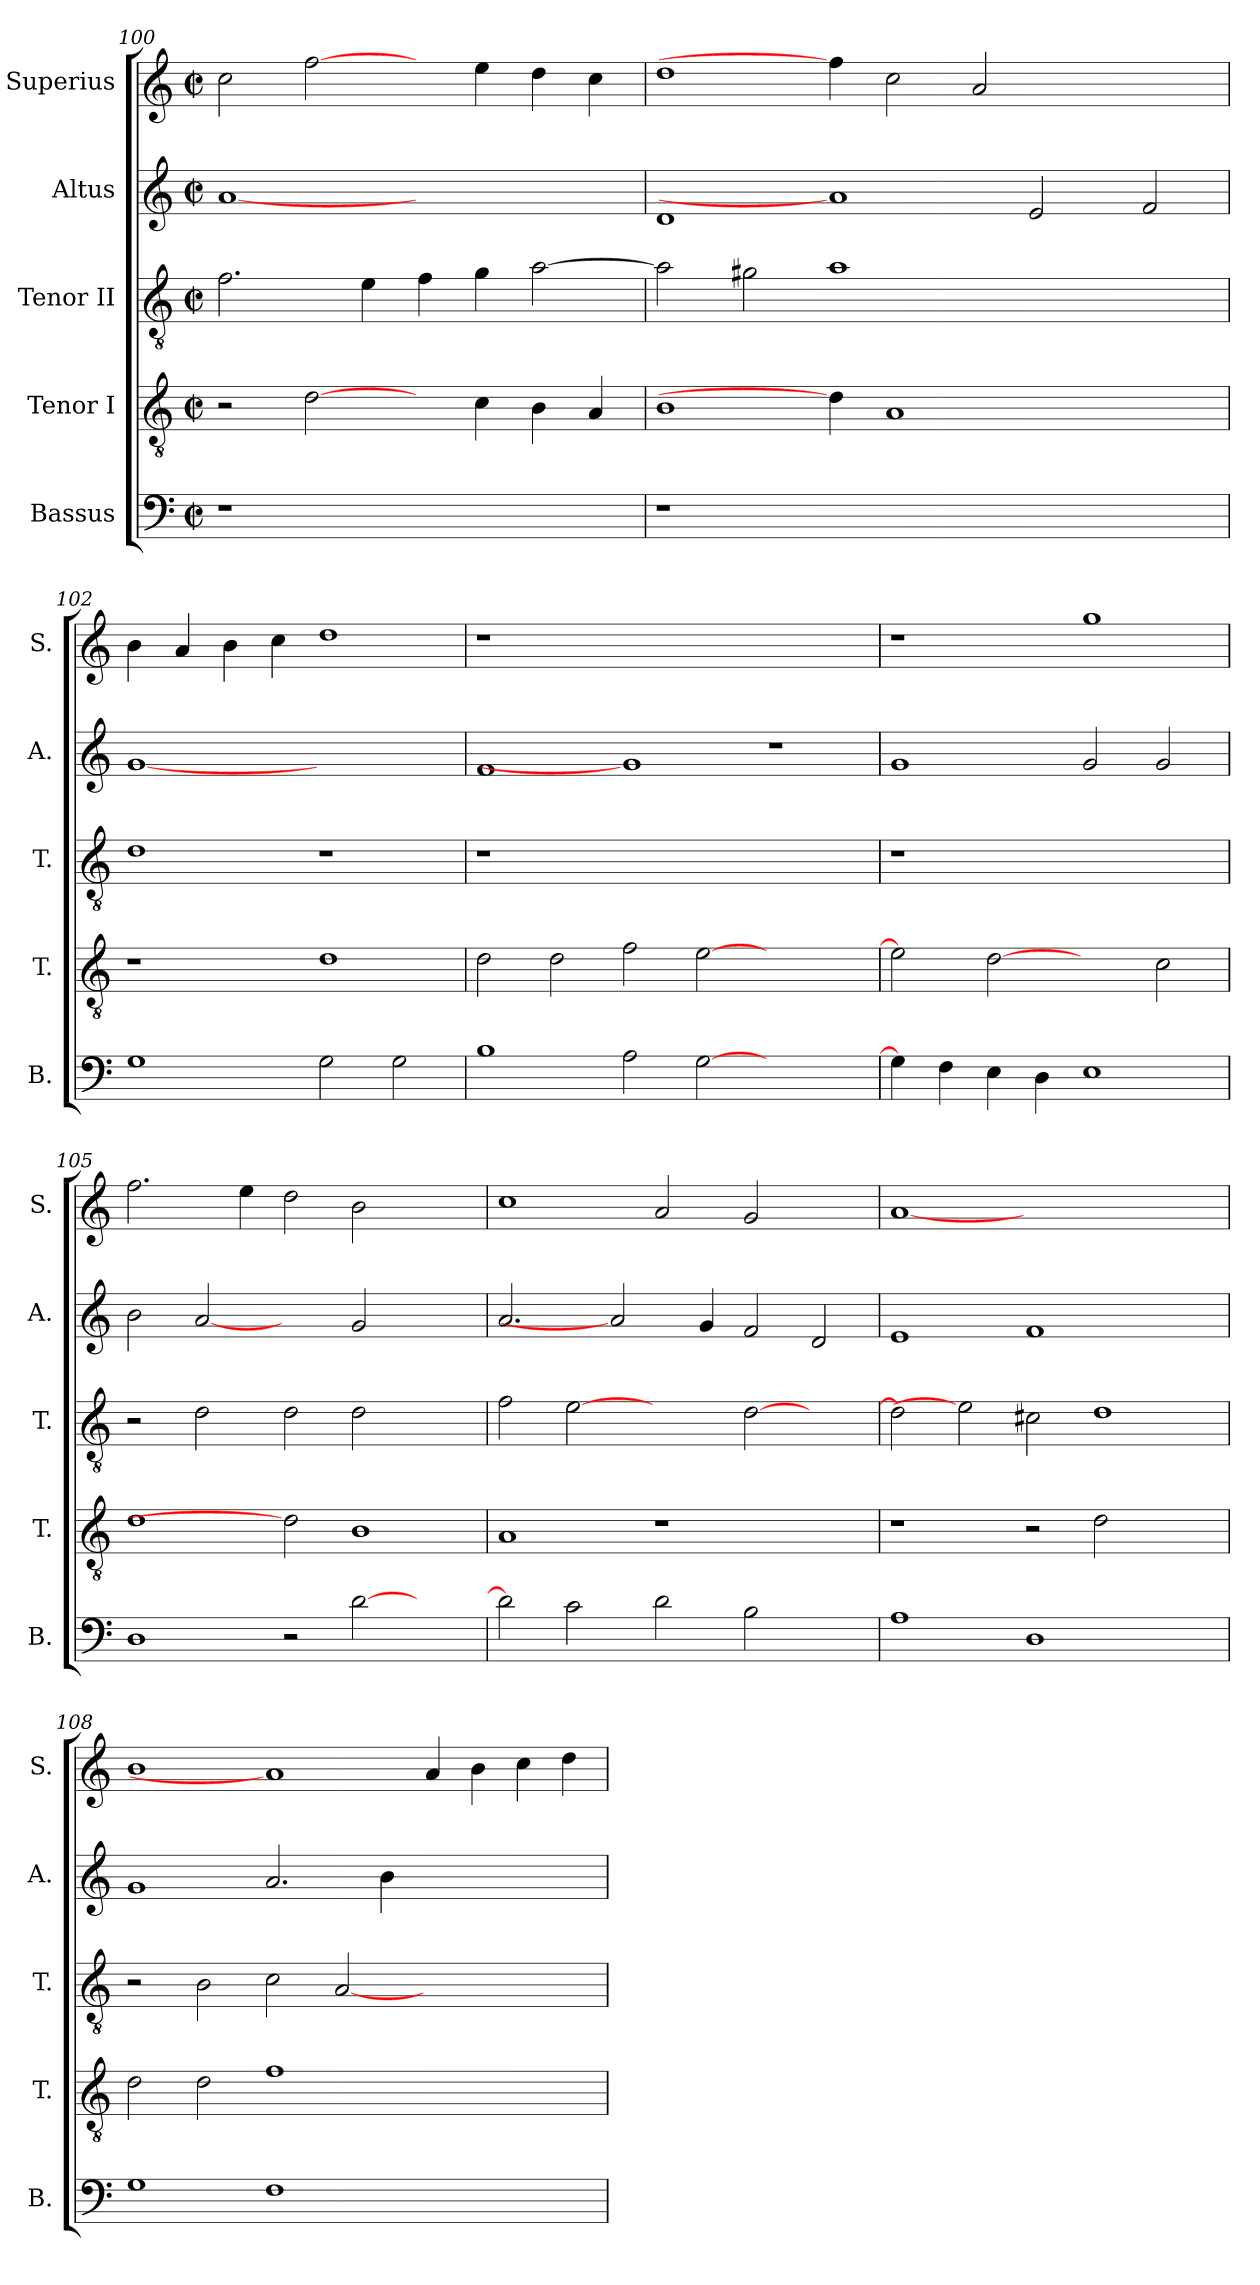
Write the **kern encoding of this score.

**kern	**kern	**kern	**kern	**kern
*part5	*part4	*part3	*part2	*part1
*staff5	*staff4	*staff3	*staff2	*staff1
*I"Bassus	*I"Tenor I	*I"Tenor II	*I"Altus	*I"Superius
*I'B.	*I'T.	*I'T.	*I'A.	*I'S.
*clefF4	*clefGv2	*clefGv2	*clefG2	*clefG2
*	*ITrd7c12	*ITrd7c12	*	*
*k[]	*k[]	*k[]	*k[]	*k[]
*C:	*C:	*C:	*C:	*C:
*M2/2	*M2/2	*M2/2	*M2/2	*M2/2
*met(c|)	*met(c|)	*met(c|)	*met(c|)	*met(c|)
=100	=100	=100	=100	=100
!LO:N:vis=1	!	!	!	!
1r	2r	2.Fi\	[1ai	2cci\
.	[2Di\	.	.	[2ffi\
.	.	4Ei\	.	.
1ryy	4ryy	4Fi\	1ryy	4ryy
.	4Ci\	4Gi\	.	4eei\
.	4BBi\	[>2Ai\	.	4ddi\
.	4AAi/	.	.	4cci\
=101	=101	=101	=101	=101
!LO:N:vis=1	!	!	!	!
1r	1BBi	2Ai\]	1di	1ddi
.	.	2G#Xi\	.	.
0ryy	4Di\]	1Ai	1ai]	4ffi\]
.	1AAi	.	.	2cci\
.	.	.	.	2ai/
.	.	1ryy	2ei/	.
.	2.ryy	.	.	2.ryy
.	.	.	2fi/	.
=102	=102	=102	=102	=102
1Gi	1r	1Di	[1gi	4bi\
.	.	.	.	4ai/
.	.	.	.	4bi\
.	.	.	.	4cci\
2Gi\	1Di	1r	1ryy	1ddi
2Gi\	.	.	.	.
!!LO:PB:g=z
=103	=103	=103	=103	=103
!	!	!LO:N:vis=1	!	!LO:N:vis=1
1Bi	2Di\	1r	1fi	1r
.	2Di\	.	.	.
2Ai\	2Fi\	0ryy	1gi]	0ryy
[>2Gi\	[>2Ei\	.	.	.
1ryy	1ryy	.	1r	.
=104	=104	=104	=104	=104
!	!	!LO:N:vis=1	!	!
4Gi\]	2Ei\]	1r	1gi	1r
4Fi\	.	.	.	.
4Ei\	[2Di	.	.	.
4Di\	.	.	.	.
1Ei	2ryy	1ryy	2gi/	1ggi
.	2Ci\	.	2gi/	.
=105	=105	=105	=105	=105
1Di	1Di	2r	2bi\	2.ffi\
.	.	2Di\	[2ai	.
.	.	.	.	4eei\
2r	2Di]	2Di\	2ryy	2ddi\
[>2di\	1BBi	2Di\	2gi/	2bi\
2ryy	.	2ryy	2ryy	2ryy
=106	=106	=106	=106	=106
2di\]	1AAi	2Fi\	2.ai/	1cci
2ci\	.	[2Ei	.	.
.	.	.	2ai]	.
2di\	1r	2ryy	.	2ai/
.	.	.	4gi/	.
2Bi\	.	[>2Di\	2fi/	2gi/
2ryy	2ryy	2ryy	2di/	2ryy
=107	=107	=107	=107	=107
1Ai	1r	2Di\]	1ei	[1ai
.	.	2Ei]	.	.
1Di	2r	2C#Xi\	1fi	1.ryy
.	2Di\	1Di	.	.
2ryy	2ryy	.	2ryy	.
!!LO:LB:g=z
=108	=108	=108	=108	=108
1Gi	2Di\	2r	1gi	1bi
.	2Di\	2BBi\	.	.
1Fi	1Fi	2Ci\	2.ai/	1ai]
.	.	[<2AAi/	.	.
.	.	.	4bi\	.
1ryy	1ryy	1ryy	1ryy	4ai/
.	.	.	.	4bi\
.	.	.	.	4cci\
.	.	.	.	4ddi\
=	=	=	=	=
*-	*-	*-	*-	*-
